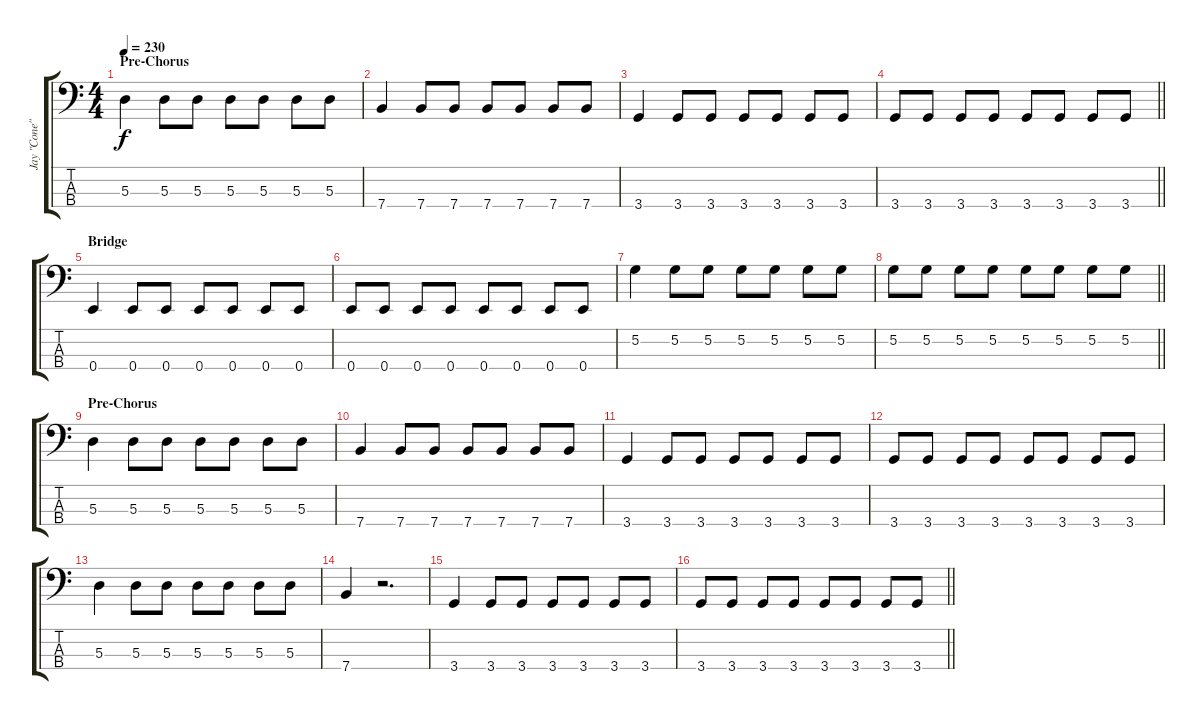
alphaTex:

\track ("Jay \"Cone\" - Bass" "Jay \"Cone\"") {instrument electricbassfinger}
\staff {score tabs}
\tuning (G2 D2 A1 E1) {hide}
\ts (4 4)
\section ("" "Pre-Chorus")
\tempo 230
\clef f4
\ks c
5.3.4{dy f volume 13} 5.3.8 5.3.8 5.3.8 5.3.8 5.3.8 5.3.8 |
7.4.4 7.4.8 7.4.8 7.4.8 7.4.8 7.4.8 7.4.8 |
3.4.4 3.4.8 3.4.8 3.4.8 3.4.8 3.4.8 3.4.8 |
\barLineRight lightlight
3.4.8 3.4.8 3.4.8 3.4.8 3.4.8 3.4.8 3.4.8 3.4.8 |
\section ("" "Bridge")
0.4.4 0.4.8 0.4.8 0.4.8 0.4.8 0.4.8 0.4.8 |
0.4.8 0.4.8 0.4.8 0.4.8 0.4.8 0.4.8 0.4.8 0.4.8 |
5.2.4 5.2.8 5.2.8 5.2.8 5.2.8 5.2.8 5.2.8 |
\barLineRight lightlight
5.2.8 5.2.8 5.2.8 5.2.8 5.2.8 5.2.8 5.2.8 5.2.8 |
\section ("" "Pre-Chorus")
5.3.4 5.3.8 5.3.8 5.3.8 5.3.8 5.3.8 5.3.8 |
7.4.4 7.4.8 7.4.8 7.4.8 7.4.8 7.4.8 7.4.8 |
3.4.4 3.4.8 3.4.8 3.4.8 3.4.8 3.4.8 3.4.8 |
3.4.8 3.4.8 3.4.8 3.4.8 3.4.8 3.4.8 3.4.8 3.4.8 |
5.3.4 5.3.8 5.3.8 5.3.8 5.3.8 5.3.8 5.3.8 |
7.4.4 r.2{d} |
3.4.4 3.4.8 3.4.8 3.4.8 3.4.8 3.4.8 3.4.8 |
\barLineRight lightlight
3.4.8 3.4.8 3.4.8 3.4.8 3.4.8 3.4.8 3.4.8 3.4.8
